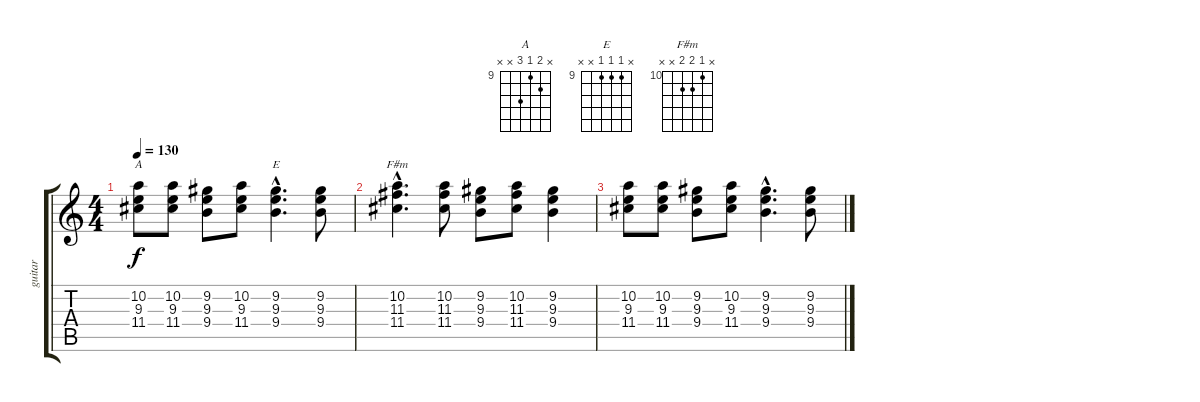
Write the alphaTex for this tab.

\track ("guitar" "guitar") {instrument distortionguitar}
\staff {score tabs}
\tuning (E4 B3 G3 D3 A2 E2) {hide}
\chord ("A" x 10 9 11 x x) {firstfret 9}
\chord ("E" x 9 9 9 x x) {firstfret 9}
\chord ("F#m" x 10 11 11 x x) {firstfret 10}
\ts (4 4)
\tempo 130
\clef g2
\ks c
(10.2 9.3 11.4).8{ch "A" dy f volume 4} (10.2 9.3 11.4).8 (9.2 9.3 9.4).8 (10.2 9.3 11.4).8 (9.2{hac} 9.3{hac} 9.4{hac}).4{d ch "E"} (9.2 9.3 9.4).8 |
(10.2{hac} 11.3{hac} 11.4{hac}).4{d ch "F#m" volume 0} (10.2 11.3 11.4).8 (9.2 9.3 9.4).8 (10.2 11.3 11.4).8 (9.2 9.3 9.4).4 |
(10.2 9.3 11.4).8 (10.2 9.3 11.4).8 (9.2 9.3 9.4).8 (10.2 9.3 11.4).8 (9.2{hac} 9.3{hac} 9.4{hac}).4{d} (9.2 9.3 9.4).8
